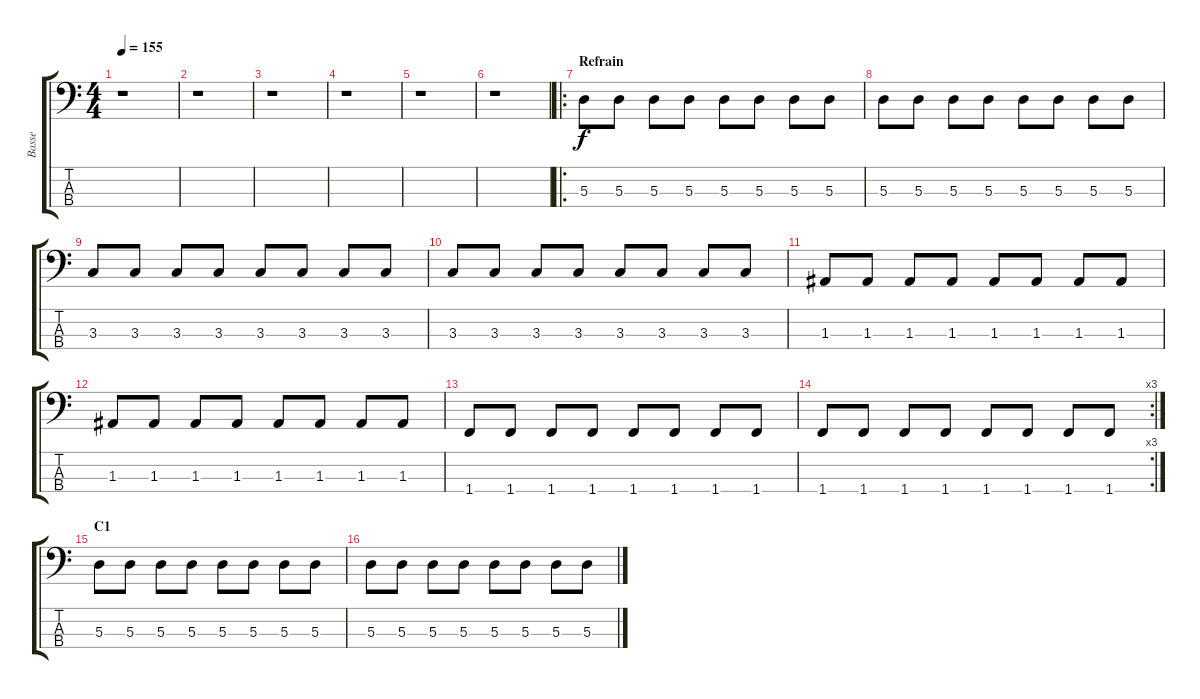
\track ("Basse" "Basse") {instrument electricbasspick}
\staff {score tabs}
\tuning (G2 D2 A1 E1) {hide}
\ts (4 4)
\tempo 155
\clef f4
\ks c
r.1{dy f} |
r.1 |
r.1 |
r.1 |
r.1 |
r.1 |
\ro
\section ("" "Refrain")
5.3.8 5.3.8 5.3.8 5.3.8 5.3.8 5.3.8 5.3.8 5.3.8 |
5.3.8 5.3.8 5.3.8 5.3.8 5.3.8 5.3.8 5.3.8 5.3.8 |
3.3.8 3.3.8 3.3.8 3.3.8 3.3.8 3.3.8 3.3.8 3.3.8 |
3.3.8 3.3.8 3.3.8 3.3.8 3.3.8 3.3.8 3.3.8 3.3.8 |
1.3.8 1.3.8 1.3.8 1.3.8 1.3.8 1.3.8 1.3.8 1.3.8 |
1.3.8 1.3.8 1.3.8 1.3.8 1.3.8 1.3.8 1.3.8 1.3.8 |
1.4.8 1.4.8 1.4.8 1.4.8 1.4.8 1.4.8 1.4.8 1.4.8 |
\rc 3
1.4.8 1.4.8 1.4.8 1.4.8 1.4.8 1.4.8 1.4.8 1.4.8 |
\section ("" "C1")
5.3.8 5.3.8 5.3.8 5.3.8 5.3.8 5.3.8 5.3.8 5.3.8 |
5.3.8 5.3.8 5.3.8 5.3.8 5.3.8 5.3.8 5.3.8 5.3.8
